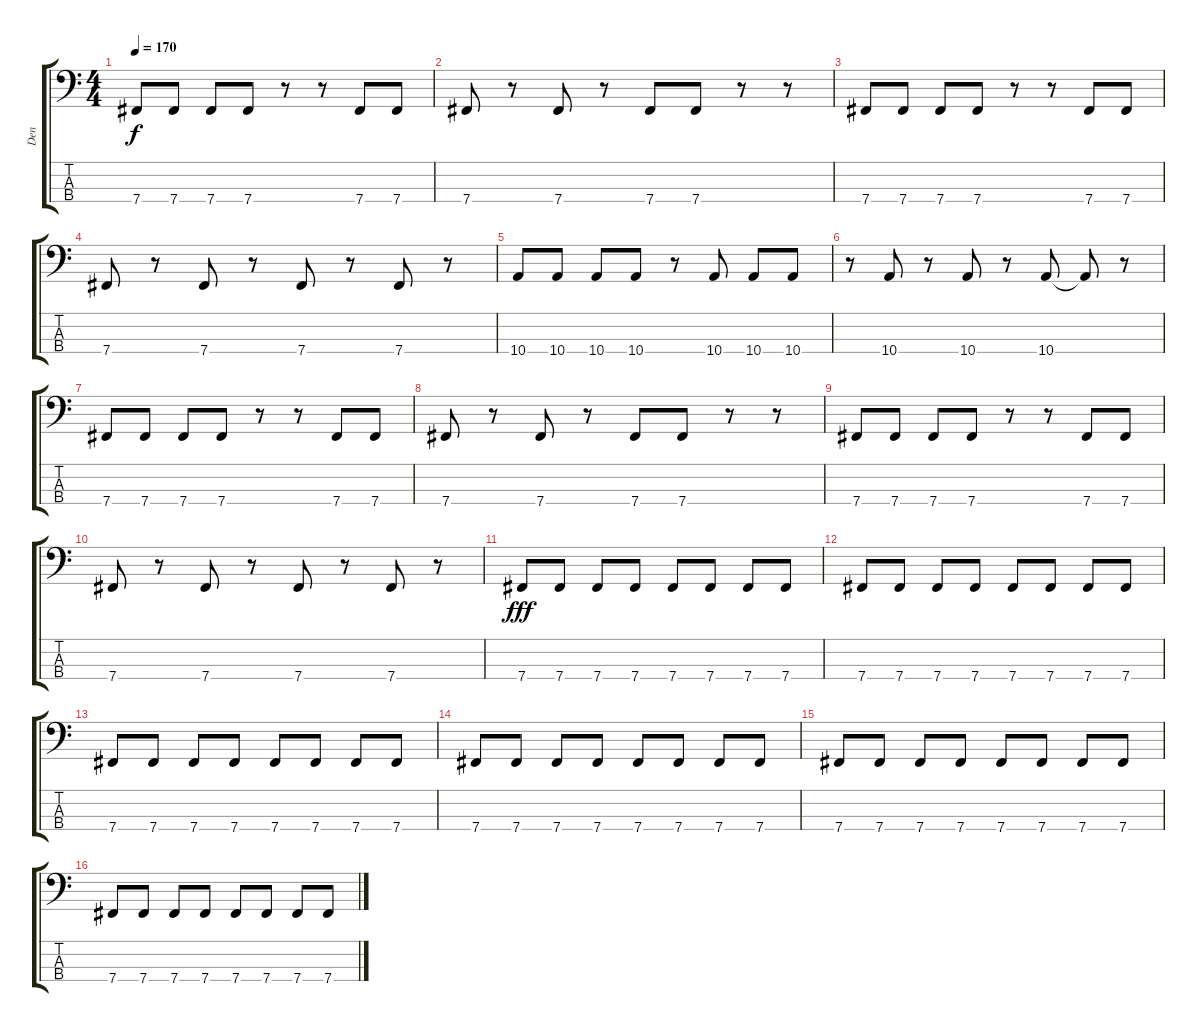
\track ("Den" "Den") {instrument electricbasspick}
\staff {score tabs}
\tuning (E2 B1 Gb1 B0) {hide}
\ts (4 4)
\tempo 170
\clef f4
\ks c
7.4.8{dy f} 7.4.8 7.4.8 7.4.8 r.8 r.8 7.4.8 7.4.8 |
7.4.8 r.8 7.4.8 r.8 7.4.8 7.4.8 r.8 r.8 |
7.4.8 7.4.8 7.4.8 7.4.8 r.8 r.8 7.4.8 7.4.8 |
7.4.8 r.8 7.4.8 r.8 7.4.8 r.8 7.4.8 r.8 |
10.4.8 10.4.8 10.4.8 10.4.8 r.8 10.4.8 10.4.8 10.4.8 |
r.8 10.4.8 r.8 10.4.8 r.8 10.4.8 10.4{t}.8 r.8 |
7.4.8 7.4.8 7.4.8 7.4.8 r.8 r.8 7.4.8 7.4.8 |
7.4.8 r.8 7.4.8 r.8 7.4.8 7.4.8 r.8 r.8 |
7.4.8 7.4.8 7.4.8 7.4.8 r.8 r.8 7.4.8 7.4.8 |
7.4.8 r.8 7.4.8 r.8 7.4.8 r.8 7.4.8 r.8 |
7.4.8{dy fff} 7.4.8 7.4.8 7.4.8 7.4.8 7.4.8 7.4.8 7.4.8 |
7.4.8 7.4.8 7.4.8 7.4.8 7.4.8 7.4.8 7.4.8 7.4.8 |
7.4.8 7.4.8 7.4.8 7.4.8 7.4.8 7.4.8 7.4.8 7.4.8 |
7.4.8 7.4.8 7.4.8 7.4.8 7.4.8 7.4.8 7.4.8 7.4.8 |
7.4.8 7.4.8 7.4.8 7.4.8 7.4.8 7.4.8 7.4.8 7.4.8 |
7.4.8 7.4.8 7.4.8 7.4.8 7.4.8 7.4.8 7.4.8 7.4.8
